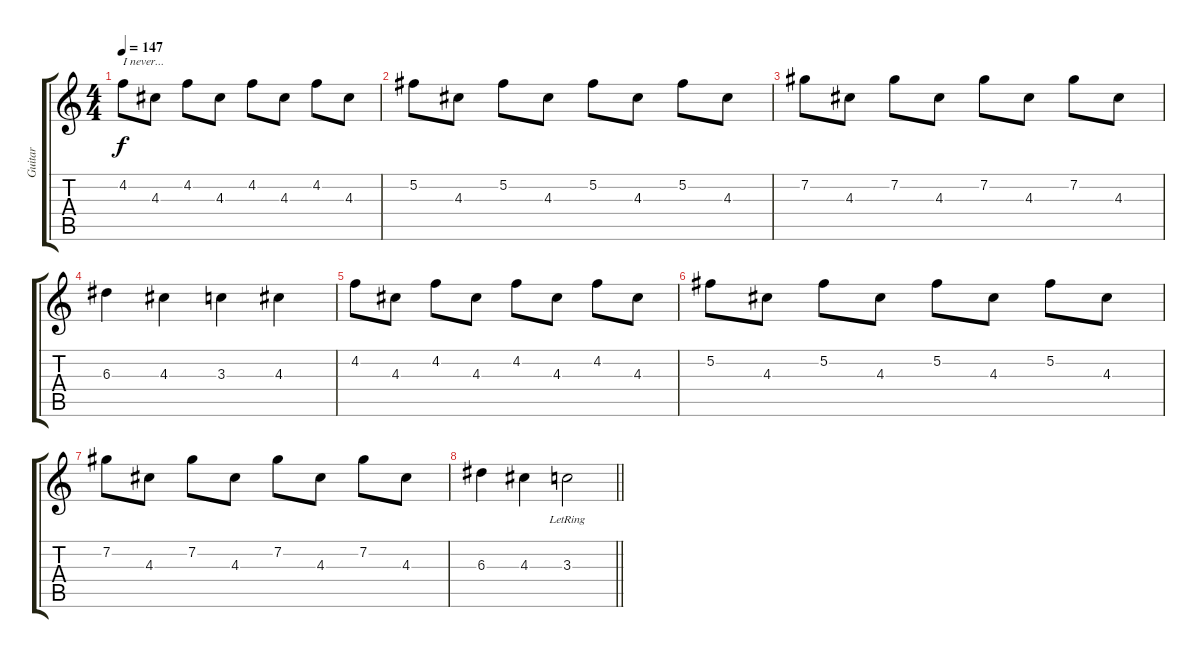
\track ("Guitar" "Guitar") {instrument overdrivenguitar}
\staff {score tabs}
\tuning (Gb4 Db4 A3 E3 B2 Gb2) {hide}
\ts (4 4)
\tempo 147
\clef g2
\ks c
4.2.8{txt "I never..." dy f} 4.3.8 4.2.8 4.3.8 4.2.8 4.3.8 4.2.8 4.3.8 |
5.2.8 4.3.8 5.2.8 4.3.8 5.2.8 4.3.8 5.2.8 4.3.8 |
7.2.8 4.3.8 7.2.8 4.3.8 7.2.8 4.3.8 7.2.8 4.3.8 |
6.3.4 4.3.4 3.3.4 4.3.4 |
4.2.8 4.3.8 4.2.8 4.3.8 4.2.8 4.3.8 4.2.8 4.3.8 |
5.2.8 4.3.8 5.2.8 4.3.8 5.2.8 4.3.8 5.2.8 4.3.8 |
7.2.8 4.3.8 7.2.8 4.3.8 7.2.8 4.3.8 7.2.8 4.3.8 |
\barLineRight lightlight
6.3.4 4.3.4 3.3{lr}.2
